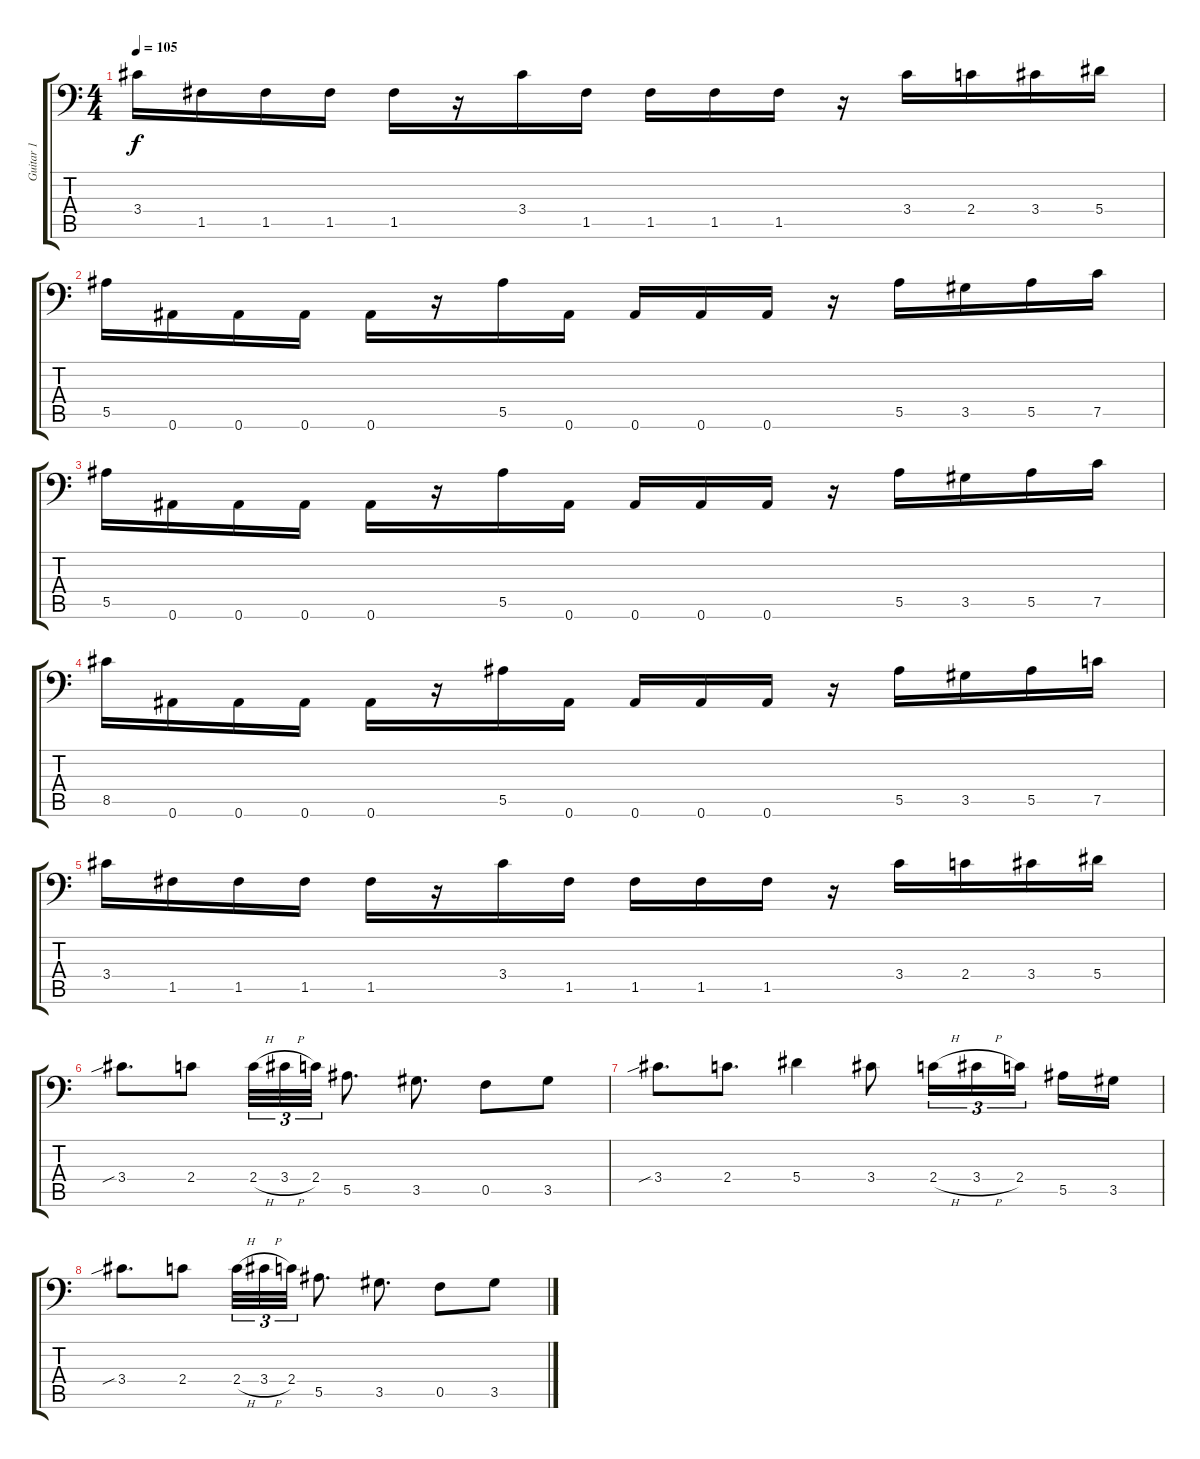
\track ("Guitar 1" "Guitar 1") {instrument distortionguitar}
\staff {score tabs}
\tuning (C4 G3 Eb3 Bb2 F2 Bb1) {hide}
\ts (4 4)
\tempo 105
\clef f4
\ks c
3.4.16{dy f} 1.5.16 1.5.16 1.5.16 1.5.16 r.16 3.4.16 1.5.16 1.5.16 1.5.16 1.5.16 r.16 3.4.16 2.4.16 3.4.16 5.4.16 |
5.5.16 0.6.16 0.6.16 0.6.16 0.6.16 r.16 5.5.16 0.6.16 0.6.16 0.6.16 0.6.16 r.16 5.5.16 3.5.16 5.5.16 7.5.16 |
5.5.16 0.6.16 0.6.16 0.6.16 0.6.16 r.16 5.5.16 0.6.16 0.6.16 0.6.16 0.6.16 r.16 5.5.16 3.5.16 5.5.16 7.5.16 |
8.5.16 0.6.16 0.6.16 0.6.16 0.6.16 r.16 5.5.16 0.6.16 0.6.16 0.6.16 0.6.16 r.16 5.5.16 3.5.16 5.5.16 7.5.16 |
3.4.16 1.5.16 1.5.16 1.5.16 1.5.16 r.16 3.4.16 1.5.16 1.5.16 1.5.16 1.5.16 r.16 3.4.16 2.4.16 3.4.16 5.4.16 |
3.4{sib}.8{d} 2.4.8 2.4{h}.32{tu (3 2)} 3.4{h}.32{tu (3 2)} 2.4.32{tu (3 2)} 5.5.8{d} 3.5.8{d} 0.5.8 3.5.8 |
3.4{sib}.8{d} 2.4.8{d} 5.4.4 3.4.8 2.4{h}.16{tu (3 2)} 3.4{h}.16{tu (3 2)} 2.4.16{tu (3 2) beam splitsecondary} 5.5.16 3.5.16 |
3.4{sib}.8{d} 2.4.8 2.4{h}.32{tu (3 2)} 3.4{h}.32{tu (3 2)} 2.4.32{tu (3 2)} 5.5.8{d} 3.5.8{d} 0.5.8 3.5.8
